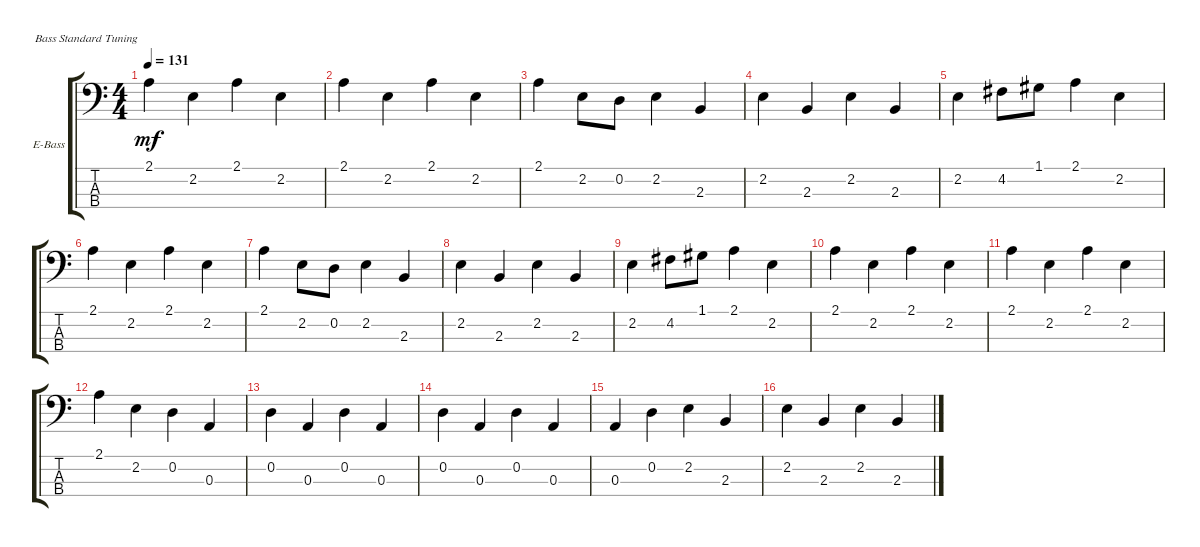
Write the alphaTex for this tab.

\bracketExtendMode groupsimilarinstruments
\firstSystemTrackNameOrientation horizontal
\otherSystemsTrackNameOrientation horizontal
\track ("Electric Bass" "E-Bass") {instrument electricbassfinger}
\staff {score tabs}
\tuning (G2 D2 A1 E1)
\ts (4 4)
\tempo 131
\clef f4
\ks c
2.1.4{dy mf} 2.2.4 2.1.4 2.2.4 |
2.1.4 2.2.4 2.1.4 2.2.4 |
2.1.4 2.2.8 0.2.8 2.2.4 2.3.4 |
2.2.4 2.3.4 2.2.4 2.3.4 |
2.2.4 4.2.8 1.1.8 2.1.4 2.2.4 |
2.1.4 2.2.4 2.1.4 2.2.4 |
2.1.4 2.2.8 0.2.8 2.2.4 2.3.4 |
2.2.4 2.3.4 2.2.4 2.3.4 |
2.2.4 4.2.8 1.1.8 2.1.4 2.2.4 |
2.1.4 2.2.4 2.1.4 2.2.4 |
2.1.4 2.2.4 2.1.4 2.2.4 |
2.1.4 2.2.4 0.2.4 0.3.4 |
0.2.4 0.3.4 0.2.4 0.3.4 |
0.2.4 0.3.4 0.2.4 0.3.4 |
0.3.4 0.2.4 2.2.4 2.3.4 |
2.2.4 2.3.4 2.2.4 2.3.4
